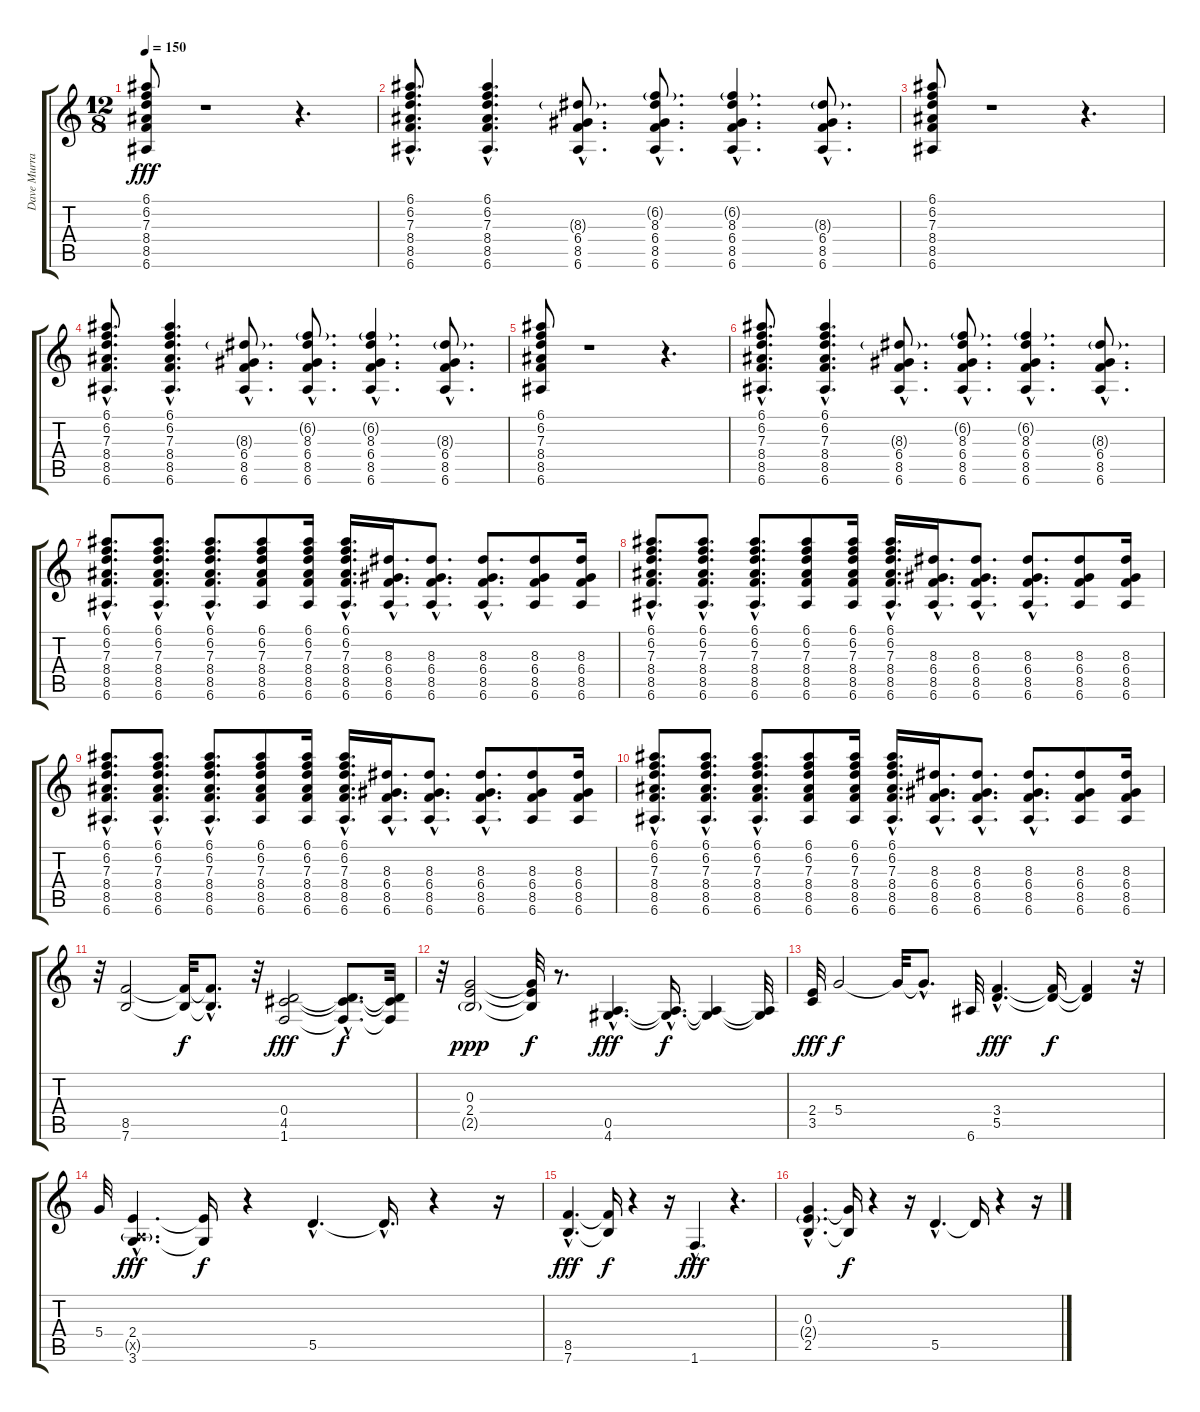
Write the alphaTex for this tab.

\track ("Dave Murray  ( guitar )" "Dave Murra") {instrument overdrivenguitar}
\staff {score tabs}
\tuning (E4 B3 G3 D3 A2 E2) {hide}
\ts (12 8)
\tempo 150
\clef g2
\ks c
(6.1 6.2 7.3 8.4 8.5 6.6).8{dy fff} r.1 r.4{d} |
(6.1{hac} 6.2{hac} 7.3{hac} 8.4{hac} 8.5{hac} 6.6{hac}).8{d} (6.1{hac} 6.2{hac} 7.3{hac} 8.4{hac} 8.5{hac} 6.6{hac}).4{d} (8.3{g hac} 6.4{hac} 8.5{hac} 6.6{hac}).8{d} (6.2{g hac} 8.3{hac} 6.4{hac} 8.5{hac} 6.6{hac}).8{d} (6.2{g hac} 8.3{hac} 6.4{hac} 8.5{hac} 6.6{hac}).4{d} (8.3{g hac} 6.4{hac} 8.5{hac} 6.6{hac}).8{d} |
(6.1 6.2 7.3 8.4 8.5 6.6).8 r.1 r.4{d} |
(6.1{hac} 6.2{hac} 7.3{hac} 8.4{hac} 8.5{hac} 6.6{hac}).8{d} (6.1{hac} 6.2{hac} 7.3{hac} 8.4{hac} 8.5{hac} 6.6{hac}).4{d} (8.3{g hac} 6.4{hac} 8.5{hac} 6.6{hac}).8{d} (6.2{g hac} 8.3{hac} 6.4{hac} 8.5{hac} 6.6{hac}).8{d} (6.2{g hac} 8.3{hac} 6.4{hac} 8.5{hac} 6.6{hac}).4{d} (8.3{g hac} 6.4{hac} 8.5{hac} 6.6{hac}).8{d} |
(6.1 6.2 7.3 8.4 8.5 6.6).8 r.1 r.4{d} |
(6.1{hac} 6.2{hac} 7.3{hac} 8.4{hac} 8.5{hac} 6.6{hac}).8{d} (6.1{hac} 6.2{hac} 7.3{hac} 8.4{hac} 8.5{hac} 6.6{hac}).4{d} (8.3{g hac} 6.4{hac} 8.5{hac} 6.6{hac}).8{d} (6.2{g hac} 8.3{hac} 6.4{hac} 8.5{hac} 6.6{hac}).8{d} (6.2{g hac} 8.3{hac} 6.4{hac} 8.5{hac} 6.6{hac}).4{d} (8.3{g hac} 6.4{hac} 8.5{hac} 6.6{hac}).8{d} |
(6.1{hac} 6.2{hac} 7.3{hac} 8.4{hac} 8.5{hac} 6.6{hac}).8{d} (6.1{hac} 6.2{hac} 7.3{hac} 8.4{hac} 8.5{hac} 6.6{hac}).8{d} (6.1{hac} 6.2{hac} 7.3{hac} 8.4{hac} 8.5{hac} 6.6{hac}).8{d} (6.1 6.2 7.3 8.4 8.5 6.6).8 (6.1 6.2 7.3 8.4 8.5 6.6).16 (6.1{hac} 6.2{hac} 7.3{hac} 8.4{hac} 8.5{hac} 6.6{hac}).16{d} (8.3{hac} 6.4{hac} 8.5{hac} 6.6{hac}).16{d} (8.3{hac} 6.4{hac} 8.5{hac} 6.6{hac}).8{d} (8.3{hac} 6.4{hac} 8.5{hac} 6.6{hac}).8{d} (8.3 6.4 8.5 6.6).8 (8.3 6.4 8.5 6.6).16 |
(6.1{hac} 6.2{hac} 7.3{hac} 8.4{hac} 8.5{hac} 6.6{hac}).8{d} (6.1{hac} 6.2{hac} 7.3{hac} 8.4{hac} 8.5{hac} 6.6{hac}).8{d} (6.1{hac} 6.2{hac} 7.3{hac} 8.4{hac} 8.5{hac} 6.6{hac}).8{d} (6.1 6.2 7.3 8.4 8.5 6.6).8 (6.1 6.2 7.3 8.4 8.5 6.6).16 (6.1{hac} 6.2{hac} 7.3{hac} 8.4{hac} 8.5{hac} 6.6{hac}).16{d} (8.3{hac} 6.4{hac} 8.5{hac} 6.6{hac}).16{d} (8.3{hac} 6.4{hac} 8.5{hac} 6.6{hac}).8{d} (8.3{hac} 6.4{hac} 8.5{hac} 6.6{hac}).8{d} (8.3 6.4 8.5 6.6).8 (8.3 6.4 8.5 6.6).16 |
(6.1{hac} 6.2{hac} 7.3{hac} 8.4{hac} 8.5{hac} 6.6{hac}).8{d} (6.1{hac} 6.2{hac} 7.3{hac} 8.4{hac} 8.5{hac} 6.6{hac}).8{d} (6.1{hac} 6.2{hac} 7.3{hac} 8.4{hac} 8.5{hac} 6.6{hac}).8{d} (6.1 6.2 7.3 8.4 8.5 6.6).8 (6.1 6.2 7.3 8.4 8.5 6.6).16 (6.1{hac} 6.2{hac} 7.3{hac} 8.4{hac} 8.5{hac} 6.6{hac}).16{d} (8.3{hac} 6.4{hac} 8.5{hac} 6.6{hac}).16{d} (8.3{hac} 6.4{hac} 8.5{hac} 6.6{hac}).8{d} (8.3{hac} 6.4{hac} 8.5{hac} 6.6{hac}).8{d} (8.3 6.4 8.5 6.6).8 (8.3 6.4 8.5 6.6).16 |
(6.1{hac} 6.2{hac} 7.3{hac} 8.4{hac} 8.5{hac} 6.6{hac}).8{d} (6.1{hac} 6.2{hac} 7.3{hac} 8.4{hac} 8.5{hac} 6.6{hac}).8{d} (6.1{hac} 6.2{hac} 7.3{hac} 8.4{hac} 8.5{hac} 6.6{hac}).8{d} (6.1 6.2 7.3 8.4 8.5 6.6).8 (6.1 6.2 7.3 8.4 8.5 6.6).16 (6.1{hac} 6.2{hac} 7.3{hac} 8.4{hac} 8.5{hac} 6.6{hac}).16{d} (8.3{hac} 6.4{hac} 8.5{hac} 6.6{hac}).16{d} (8.3{hac} 6.4{hac} 8.5{hac} 6.6{hac}).8{d} (8.3{hac} 6.4{hac} 8.5{hac} 6.6{hac}).8{d} (8.3 6.4 8.5 6.6).8 (8.3 6.4 8.5 6.6).16 |
r.32 (8.5 7.6).2{volume 8} (8.5{t} 7.6{t}).32{dy f} (8.5{hac t} 7.6{hac t}).8{d} r.32 (0.4 4.5 1.6).2{dy fff} (0.4{hac t} 4.5{hac t} 1.6{hac t}).8{d dy f} (0.4{t} 4.5{t} 1.6{t}).32 |
r.32 (0.3 2.4 2.5{g}).2{dy ppp} (0.3{t} 2.4{t} 2.5{t}).32{dy f} r.8{d} (0.5{hac} 4.6{hac}).4{d dy fff} (0.5{hac t} 4.6{hac t}).16{d dy f} (0.5{t} 4.6{t}).4 (0.5{t} 4.6{t}).32 |
(2.4 3.5).32{dy fff} 5.4.2{dy f} 5.4{t}.32 5.4{hac t}.8{d} 6.6.32 (3.4{hac} 5.5{hac}).4{d dy fff} (3.4{t} 5.5{t}).16{dy f} (3.4{t} 5.5{t}).4 r.32 |
5.4.32 (2.4{hac} 0.5{g hac x} 3.6{hac}).4{d dy fff} (2.4{t} 3.6{t}).16{dy f} r.4 5.5{hac}.4{d} 5.5{hac t}.16{d} r.4 r.16 |
(8.5{hac} 7.6{hac}).4{d dy fff} (8.5{t} 7.6{t}).16{dy f} r.4 r.16 1.6{hac}.4{d dy fff} r.4{d} |
(0.3{hac} 2.4{g hac} 2.5{hac}).4{d} (0.3{t} 2.5{t}).16{dy f} r.4 r.16 5.5{hac}.4{d} 5.5{t}.16 r.4 r.16
